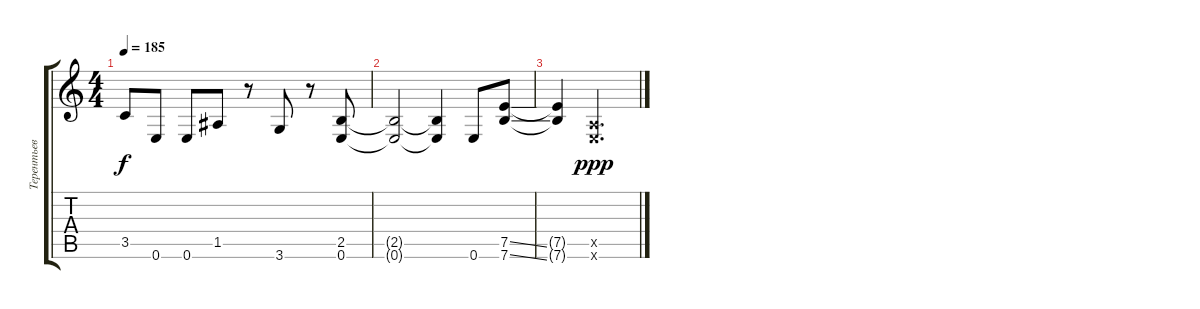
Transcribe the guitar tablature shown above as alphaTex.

\track ("Терентьев" "Терентьев") {instrument distortionguitar}
\staff {score tabs}
\tuning (E4 B3 G3 D3 A2 E2) {hide}
\ts (4 4)
\tempo 185
\clef g2
\ks c
3.5.8{dy f} 0.6.8 0.6.8 1.5.8 r.8 3.6.8 r.8 (2.5 0.6).8 |
(2.5{t} 0.6{t}).2 (2.5{t} 0.6{t}).4 0.6.8 (7.5{ss} 7.6{ss}).8 |
(7.5{t} 7.6{t}).4 (0.5{x} 0.6{x}).2{d dy ppp}
